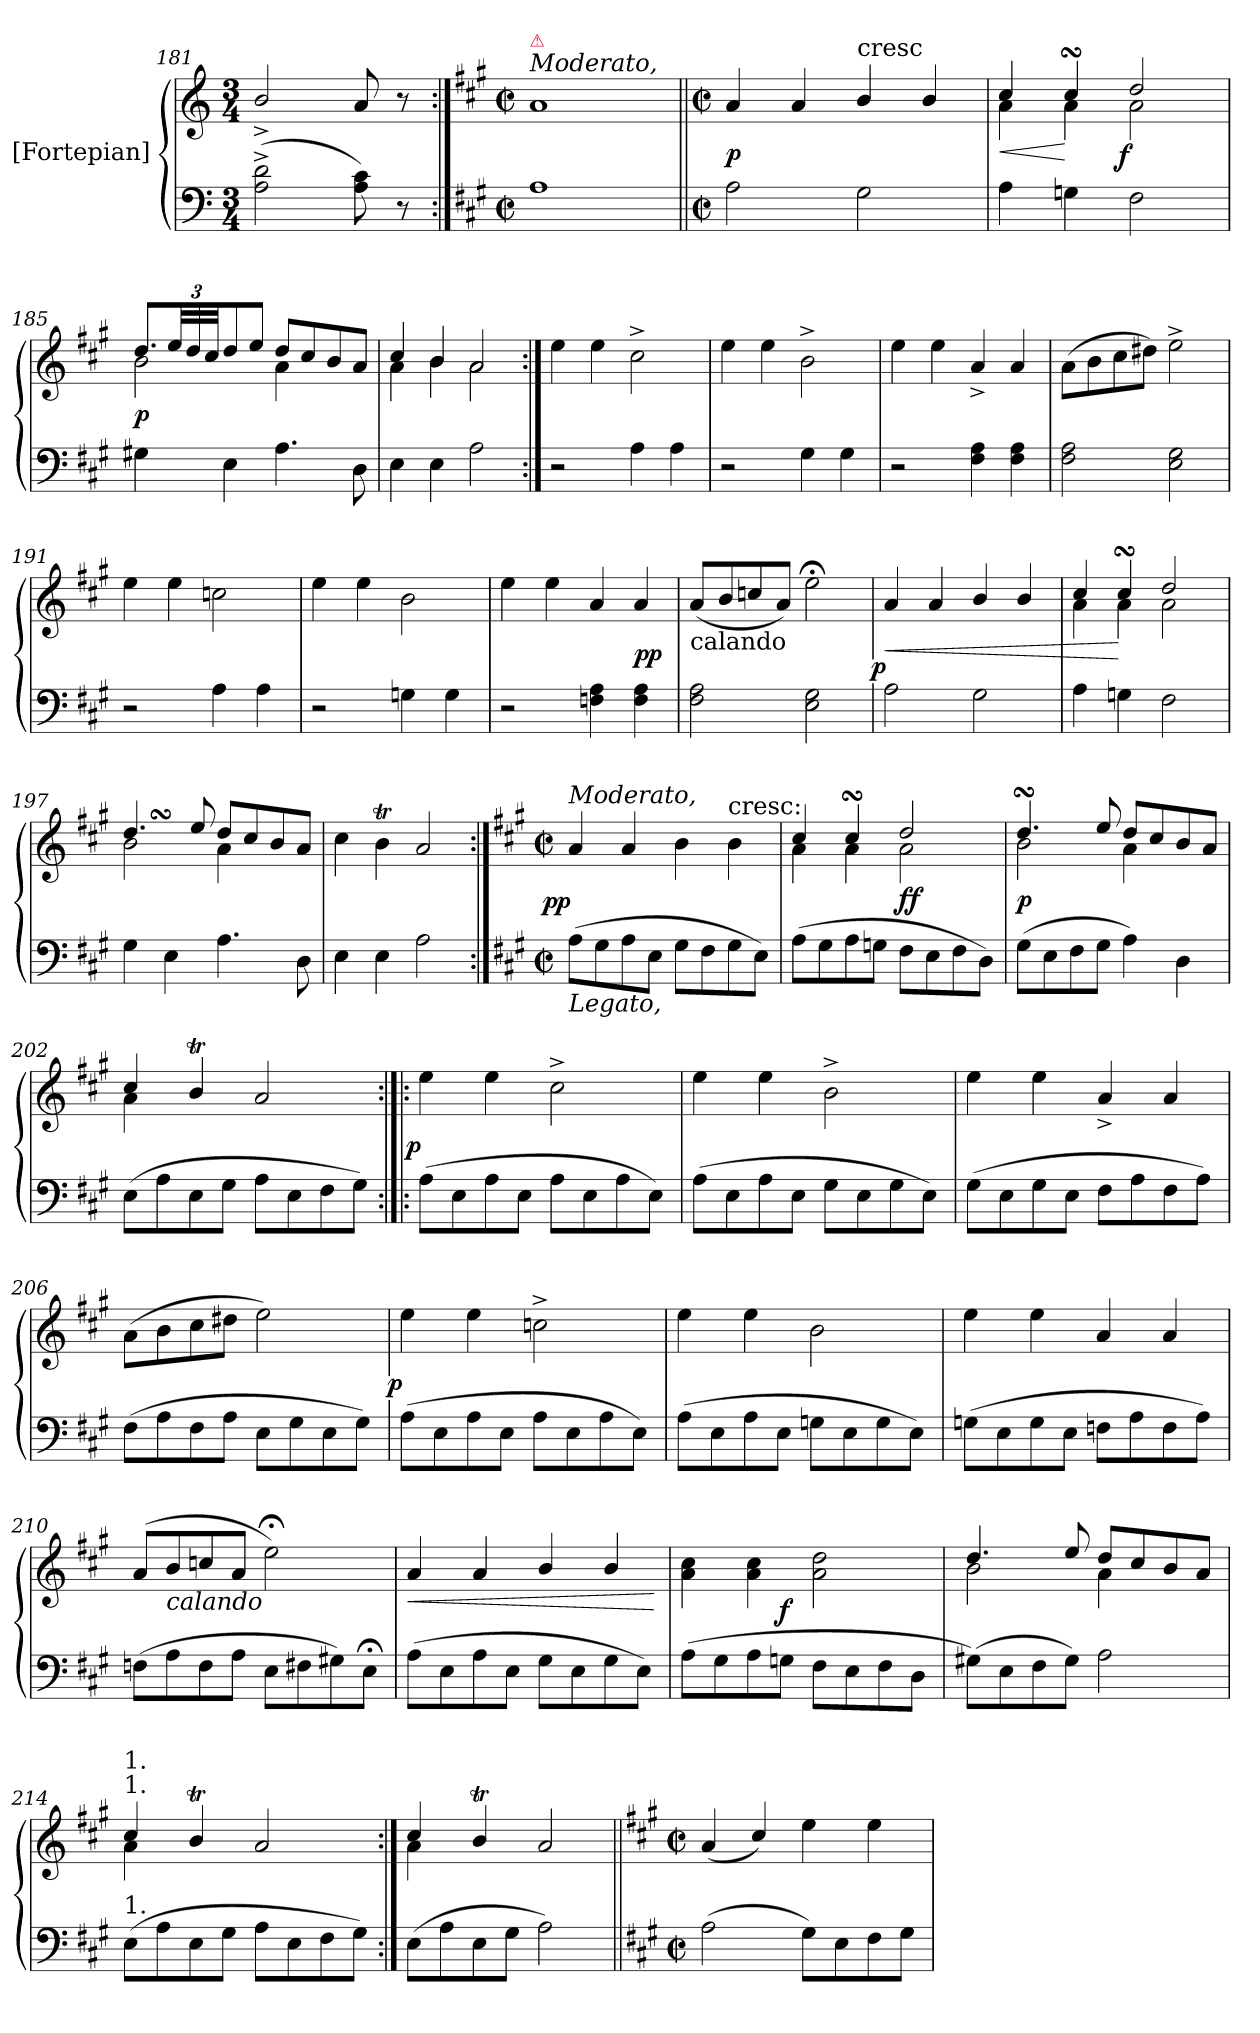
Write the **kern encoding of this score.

**kern	**kern	**dynam
*part1	*part1	*part1
*staff2	*staff1	*staff1/2
*I"[Fortepian]	*	*
*clefF4	*clefG2	*
*k[]	*k[]	*
*M3/4	*M3/4	*
=181	=181	=181
(2A^<\ 2d^<\	2b^>/	.
8A\ 8c\)	8a/	.
8r	8r	.
=182:|!	=182:|!	=182:|!
*k[f#c#g#]	*k[f#c#g#]	*
*M2/2	*M2/2	*
*met(c|)	*met(c|)	*
!	!LO:TX:a:i:t=Moderato,	!
!	!LO:TX:a:color=crimson:t=⚠	!
1A	1a	.
=183||	=183||	=183||
*M2/2	*M2/2	*
*met(c|)	*met(c|)	*
2A\	4a/	p
.	4a/	.
!	!LO:TX:t=cresc	!
2G#\	4b/	.
.	4b/	.
=184	=184	=184
*	*^	*
!	!	!	!LO:HP:b
4A\	4cc#/	4a\	<
4Gn\	4cc#sSsS/	4a\	[
!	!	!	!LO:DY:rj
2F#\	2dd/	2a\	f
=185	=185	=185	=185
4G#X\	8.dd/L	2b\	p
.	48ee/LL	.	.
.	48dd/	.	.
.	48cc#/JJ	.	.
4E\	8dd/	.	.
.	8ee/J	.	.
4.A\	8dd/L	4a\	.
.	8cc#/	.	.
.	8b/	4ryy	.
8D\	8a/J	.	.
=186	=186	=186	=186
4E\	4cc#/	4a\	.
4E\	4b/	4b\	.
2A\	2a/	2a\	.
*	*v	*v	*
=187:|!	=187:|!	=187:|!
2r	4ee\	.
.	4ee\	.
4A\	2cc#^<\	.
4A\	.	.
=188	=188	=188
2r	4ee\	.
.	4ee\	.
4G#\	2b^<\	.
4G#\	.	.
=189	=189	=189
2r	4ee\	.
.	4ee\	.
4F#\ 4A\	4a^</	.
4F#\ 4A\	4a/	.
=190	=190	=190
2F#\ 2A\	(8a\L	.
.	8b\	.
.	8cc#\	.
.	8dd#X\J)	.
2E\ 2G#\	2ee^<\	.
=191	=191	=191
2r	4ee\	.
.	4ee\	.
4A\	2ccn\	.
4A\	.	.
=192	=192	=192
2r	4ee\	.
.	4ee\	.
4Gn\	2b\	.
4G\	.	.
=193	=193	=193
2r	4ee\	.
.	4ee\	.
4Fn\ 4A\	4a/	.
4F\ 4A\	4a/	pp
=194	=194	=194
!	!LO:TX:b:t=calando	!
2F#\ 2A\	(8a/L	.
.	8b/	.
.	8ccn/	.
.	8a/J)	.
2E\ 2G#\	2ee;<\	.
=195	=195	=195
!	!	!LO:HP:b
!	!	!LO:DY:n=1:rj
2A\	4a/	< p
.	4a/	.
2G#\	4b/	.
.	4b/	.
=196	=196	=196
*	*^	*
4A\	4cc#/	4a\	.
4Gn\	4cc#sSsS/	4a\	[
2F#\	2dd/	2a\	.
=197	=197	=197	=197
4G#\	4.ddSSs/	2b\	.
4E\	.	.	.
.	8ee/	.	.
4.A\	8dd/L	4a\	.
.	8cc#/	.	.
.	8b/	4ryy	.
8D\	8a/J	.	.
*	*v	*v	*
=198	=198	=198
4E\	4cc#\	.
4E\	4bT\	.
2A\	2a/	.
=199:|!	=199:|!	=199:|!
*k[f#c#g#]	*k[f#c#g#]	*
*M2/2	*M2/2	*
*met(c|)	*met(c|)	*
!	!LO:TX:a:i:t=Moderato,	!
!LO:TX:b:i:t=Legato,	!	!
!	!	!LO:DY:rj
(8A\L	4a/	p p
8G#\	.	.
8A\	4a/	.
8E\J	.	.
8G#\L	4b\	.
8F#\	.	.
!	!LO:TX:t=cresc&colon;	!
8G#\	4b\	.
8E\J)	.	.
=200	=200	=200
*	*^	*
(8A\L	4cc#/	4a\	.
8G#\	.	.	.
8A\	4cc#sSsS/	4a\	.
8Gn\J	.	.	.
8F#\L	2dd/	2a\	f f
8E\	.	.	.
8F#\	.	.	.
8D\J)	.	.	.
=201	=201	=201	=201
(8G#\L	4.ddsSSs/	2b\	p
8E\	.	.	.
8F#\	.	.	.
8G#\J	8ee/	.	.
4A\)	8dd/L	4a\	.
.	8cc#/	.	.
4D\	8b/	4ryy	.
.	8a/J	.	.
=202	=202	=202	=202
(8E\L	4cc#/	4a\	.
8A\	.	.	.
8E\	4bT/	4ryy	.
8G#\J	.	.	.
8A\L	2a/	2ryy	.
8E\	.	.	.
8F#\	.	.	.
8G#\J)	.	.	.
*	*v	*v	*
=203:|!|:	=203:|!|:	=203:|!|:
!	!	!LO:DY:rj
(8A\L	4ee\	p
8E\	.	.
8A\	4ee\	.
8E\J	.	.
8A\L	2cc#^<\	.
8E\	.	.
8A\	.	.
8E\J)	.	.
=204	=204	=204
(8A\L	4ee\	.
8E\	.	.
8A\	4ee\	.
8E\J	.	.
8G#\L	2b^<\	.
8E\	.	.
8G#\	.	.
8E\J)	.	.
=205	=205	=205
(8G#\L	4ee\	.
8E\	.	.
8G#\	4ee\	.
8E\J	.	.
8F#\L	4a^/	.
8A\	.	.
8F#\	4a/	.
8A\J)	.	.
=206	=206	=206
(8F#\L	(8a\L	.
8A\	8b\	.
8F#\	8cc#\	.
8A\J	8dd#X\J	.
8E\L	2ee\)	.
8G#\	.	.
8E\	.	.
8G#\J)	.	.
=207	=207	=207
!	!	!LO:DY:rj
(8A\L	4ee\	p
8E\	.	.
8A\	4ee\	.
8E\J	.	.
8A\L	2ccn^<\	.
8E\	.	.
8A\	.	.
8E\J)	.	.
=208	=208	=208
(8A\L	4ee\	.
8E\	.	.
8A\	4ee\	.
8E\J	.	.
8Gn\L	2b\	.
8E\	.	.
8G\	.	.
8E\J)	.	.
=209	=209	=209
(8Gn\L	4ee\	.
8E\	.	.
8G\	4ee\	.
8E\J	.	.
8Fn\L	4a/	.
8A\	.	.
8F\	4a/	.
8A\J)	.	.
=210	=210	=210
(8Fn\L	(<8a/L	.
!	!LO:TX:b:i:t=calando	!
8A\	8b/	.
8F\	8ccn/	.
8A\J	8a/J	.
8E\L	2ee;<\)	.
8F#X\	.	.
8G#X\)	.	.
8E;<\J	.	.
=211	=211	=211
!	!	!LO:HP:b
(8A\L	4a/	<
8E\	.	.
8A\	4a/	.
8E\J	.	.
8G#\L	4b/	.
8E\	.	.
8G#\	4b/	.
8E\J)	.	.
.	.	[
=212	=212	=212
*	*^	*
(8A\L	4a\ 4cc#\	4.ryy	.
8G#\	.	.	.
8A\	4a\ 4cc#\	.	.
8Gn\J	.	2ryy	f
8F#\L	2a\ 2dd\	.	.
8E\	.	.	.
8F#\	.	.	.
8D\J	.	8ryy	.
=213	=213	=213	=213
(8G#X\L)	4.dd/	2b\	.
8E\	.	.	.
8F#\	.	.	.
8G#\J)	8ee/	.	.
2A\	8dd/L	4a\	.
.	8cc#/	.	.
.	8b/	4ryy	.
.	8a/J	.	.
=214	=214	=214	=214
!	!LO:TX:a:t=1.	!	!
!	!LO:TX:a:t=1.	!	!
!LO:TX:a:t=1.	!	!	!
(8E\L	4cc#/	4a\	.
8A\	.	.	.
8E\	4bT/	4ryy	.
8G#\J	.	.	.
8A\L	2a/	2ryy	.
8E\	.	.	.
8F#\	.	.	.
8G#\J)	.	.	.
=215:|!	=215:|!	=215:|!	=215:|!
(8E\L	4cc#/	4a\	.
8A\	.	.	.
8E\	4bT/	4ryy	.
8G#\J	.	.	.
2A\)	2a/	2ryy	.
*	*v	*v	*
=216||	=216||	=216||
*k[f#c#g#]	*k[f#c#g#]	*
*M2/2	*M2/2	*
*met(c|)	*met(c|)	*
*	*^	*
!	!LO:TX:b:i:t=dolce	!	!
!	!LO:TX:a:i:t=Moderato,	!	!
*	*v	*v	*
(2A\	(>4a/	.
.	4cc#/)	.
8G#\L)	4ee\	.
8E\	.	.
8F#\	4ee\	.
8G#\J	.	.
=	=	=
*-	*-	*-
